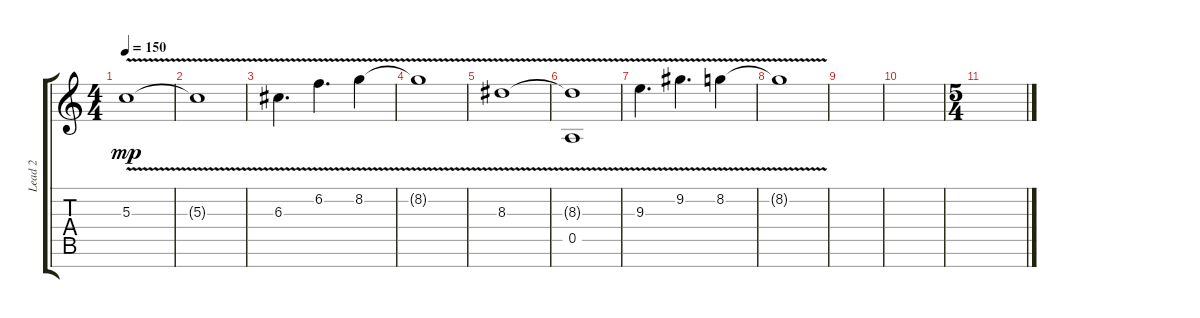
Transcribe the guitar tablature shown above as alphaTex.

\track ("Lead 2" "Lead 2") {instrument overdrivenguitar}
\staff {score tabs}
\tuning (E4 B3 G3 D3 A2 E2 B1) {hide}
\ts (4 4)
\tempo 150
\clef g2
\ks c
5.3{v}.1{dy mp} |
5.3{t}.1 |
6.3{v}.4{d} 6.2{v}.4{d} 8.2{v}.4 |
8.2{t}.1 |
8.3{v}.1 |
(8.3{t} 0.5).1 |
9.3{v}.4{d} 9.2{v}.4{d} 8.2{v}.4 |
8.2{t}.1 |
|
|
\ts (5 4)
